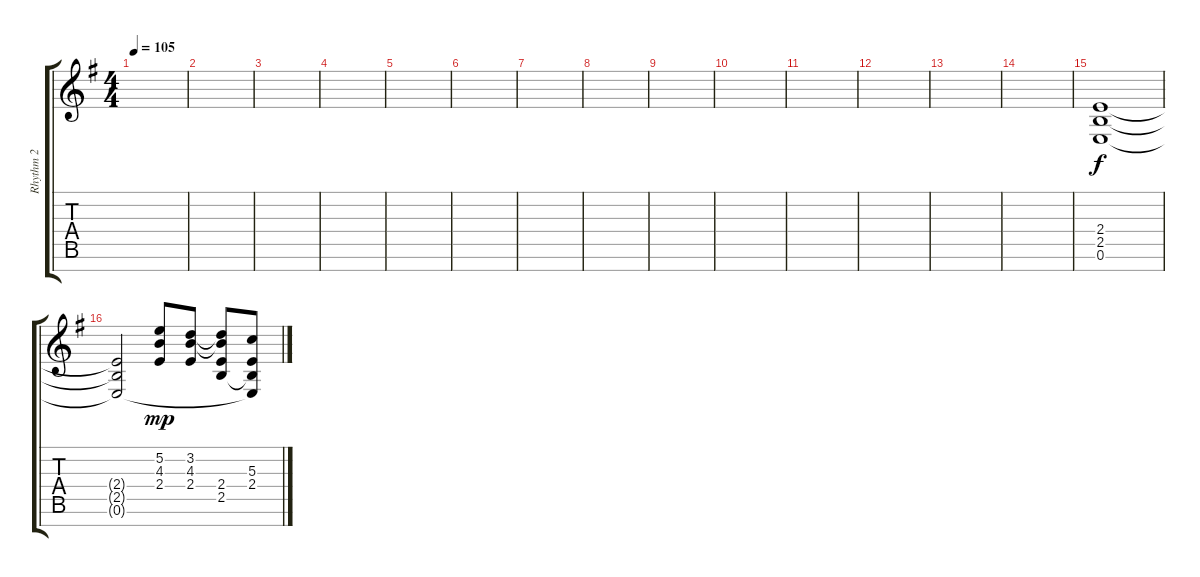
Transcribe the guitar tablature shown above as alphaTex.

\track ("Rhythm 2" "Rhythm 2") {instrument distortionguitar}
\staff {score tabs}
\tuning (E4 B3 G3 D3 A2 E2 B1) {hide}
\ts (4 4)
\tempo 105
\clef g2
\ks eminor
|
|
|
|
|
|
|
|
|
|
|
|
|
|
(2.4 2.5 0.6).1{volume 10} |
(2.4{t} 2.5{t} 0.6{t}).2 (5.2 4.3 2.4).8{dy mp} (3.2 4.3 2.4).8 (3.2{t} 4.3{t} 2.4 2.5).8 (5.3 2.4 2.5{t} 0.6{t}).8
